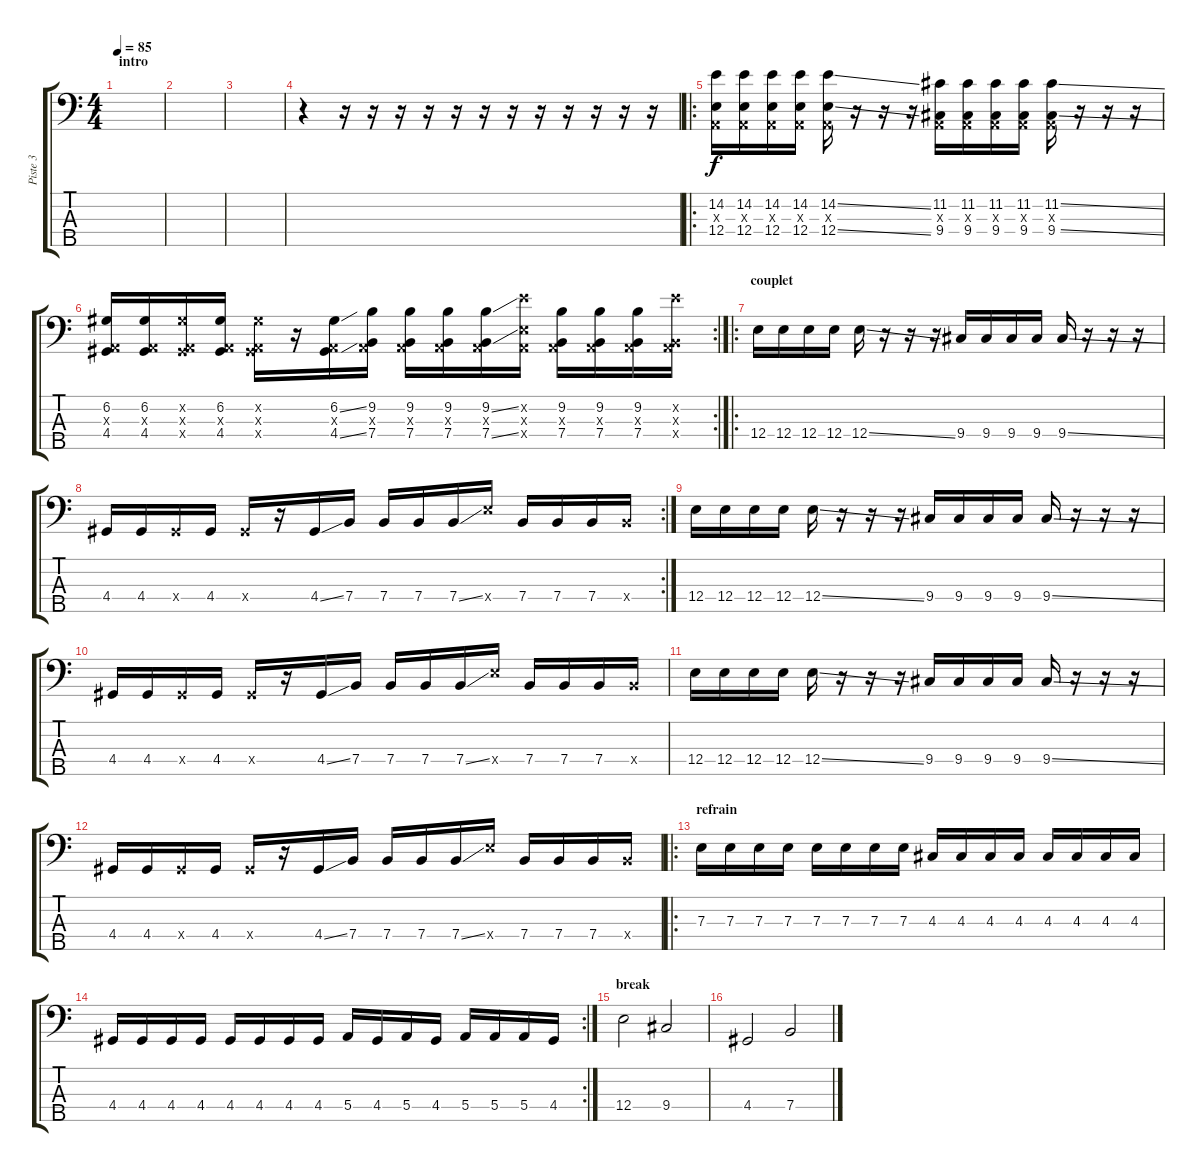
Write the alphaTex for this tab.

\track ("Piste 3" "Piste 3") {instrument slapbass1}
\staff {score tabs}
\tuning (G2 D2 A1 E1 B0) {hide}
\ts (4 4)
\section ("" "intro")
\tempo 85
\clef f4
\ks c
|
|
|
r.4 r.16 r.16 r.16 r.16 r.16 r.16 r.16 r.16 r.16 r.16 r.16 r.16 |
\ro
(14.2 0.3{x} 12.4).16 (14.2 0.3{x} 12.4).16 (14.2 0.3{x} 12.4).16 (14.2 0.3{x} 12.4).16 (14.2{ss} 0.3{x} 12.4{ss}).16 r.16 r.16 r.16 (11.2 0.3{x} 9.4).16 (11.2 0.3{x} 9.4).16 (11.2 0.3{x} 9.4).16 (11.2 0.3{x} 9.4).16 (11.2{ss} 0.3{x} 9.4{ss}).16 r.16 r.16 r.16 |
\rc 2
(6.2 0.3{x} 4.4).16 (6.2 0.3{x} 4.4).16 (6.2{x} 0.3{x} 4.4{x}).16 (6.2 0.3{x} 4.4).16 (6.2{x} 0.3{x} 4.4{x}).16 r.16 (6.2{ss} 0.3{x} 4.4{ss}).16 (9.2 0.3{x} 7.4).16 (9.2 0.3{x} 7.4).16 (9.2 0.3{x} 7.4).16 (9.2{ss} 0.3{x} 7.4{ss}).16 (14.2{x} 0.3{x} 12.4{x}).16 (9.2 0.3{x} 7.4).16 (9.2 0.3{x} 7.4).16 (9.2 0.3{x} 7.4).16 (14.2{x} 0.3{x} 7.4{x}).16 |
\ro
\section ("" "couplet")
12.4.16{instrument lead8bassandlead} 12.4.16 12.4.16 12.4.16 12.4{ss}.16 r.16 r.16 r.16 9.4.16 9.4.16 9.4.16 9.4.16 9.4{ss}.16 r.16 r.16 r.16 |
\rc 2
4.4.16 4.4.16 4.4{x}.16 4.4.16 4.4{x}.16 r.16 4.4{ss}.16 7.4.16 7.4.16 7.4.16 7.4{ss}.16 12.4{x}.16 7.4.16 7.4.16 7.4.16 7.4{x}.16 |
12.4.16{instrument lead8bassandlead} 12.4.16 12.4.16 12.4.16 12.4{ss}.16 r.16 r.16 r.16 9.4.16 9.4.16 9.4.16 9.4.16 9.4{ss}.16 r.16 r.16 r.16 |
4.4.16 4.4.16 4.4{x}.16 4.4.16 4.4{x}.16 r.16 4.4{ss}.16 7.4.16 7.4.16 7.4.16 7.4{ss}.16 12.4{x}.16 7.4.16 7.4.16 7.4.16 7.4{x}.16 |
12.4.16{instrument lead8bassandlead} 12.4.16 12.4.16 12.4.16 12.4{ss}.16 r.16 r.16 r.16 9.4.16 9.4.16 9.4.16 9.4.16 9.4{ss}.16 r.16 r.16 r.16 |
4.4.16 4.4.16 4.4{x}.16 4.4.16 4.4{x}.16 r.16 4.4{ss}.16 7.4.16 7.4.16 7.4.16 7.4{ss}.16 12.4{x}.16 7.4.16 7.4.16 7.4.16 7.4{x}.16 |
\ro
\section ("" "refrain")
7.3.16 7.3.16 7.3.16 7.3.16 7.3.16 7.3.16 7.3.16 7.3.16 4.3.16 4.3.16 4.3.16 4.3.16 4.3.16 4.3.16 4.3.16 4.3.16 |
\rc 2
4.4.16 4.4.16 4.4.16 4.4.16 4.4.16 4.4.16 4.4.16 4.4.16 5.4.16 4.4.16 5.4.16 4.4.16 5.4.16 5.4.16 5.4.16 4.4.16 |
\section ("" "break")
12.4.2{instrument lead8bassandlead} 9.4.2 |
4.4.2 7.4.2
